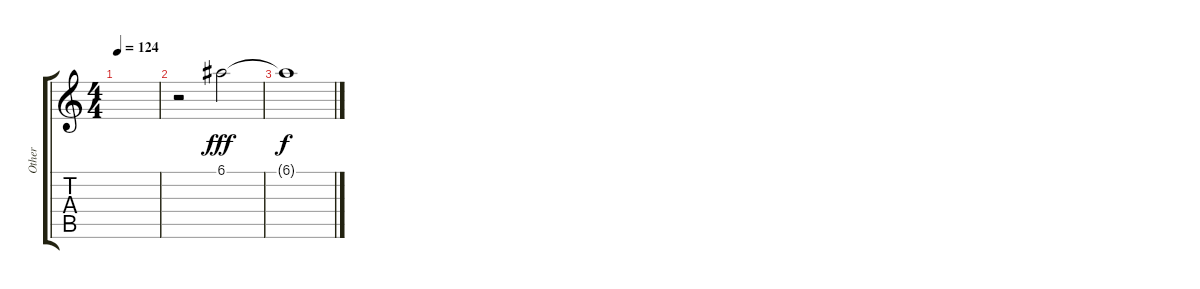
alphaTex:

\track ("Other" "Other") {instrument distortionguitar}
\staff {score tabs}
\tuning (E4 B3 G3 D3 A2 E2) {hide}
\ts (4 4)
\tempo 124
\clef g2
\ks c
|
r.2 6.1.2{dy fff instrument stringensemble2} |
6.1{t}.1{dy f}
